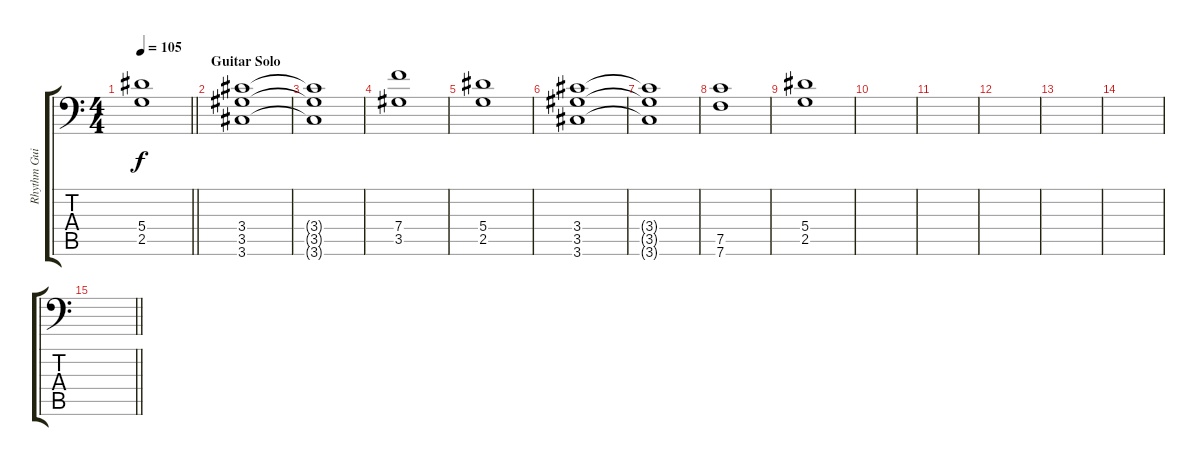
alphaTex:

\track ("Rhythm Guitar 2" "Rhythm Gui") {instrument distortionguitar}
\staff {score tabs}
\tuning (C4 G3 Eb3 Bb2 F2 Bb1) {hide}
\ts (4 4)
\tempo 105
\clef f4
\barLineRight lightlight
\ks c
(5.4 2.5).1{dy f} |
\section ("" "Guitar Solo")
(3.4 3.5 3.6).1 |
(3.4{t} 3.5{t} 3.6{t}).1 |
(7.4 3.5).1 |
(5.4 2.5).1 |
(3.4 3.5 3.6).1 |
(3.4{t} 3.5{t} 3.6{t}).1 |
(7.5 7.6).1 |
(5.4 2.5).1 |
|
|
|
|
|
\barLineRight lightlight
